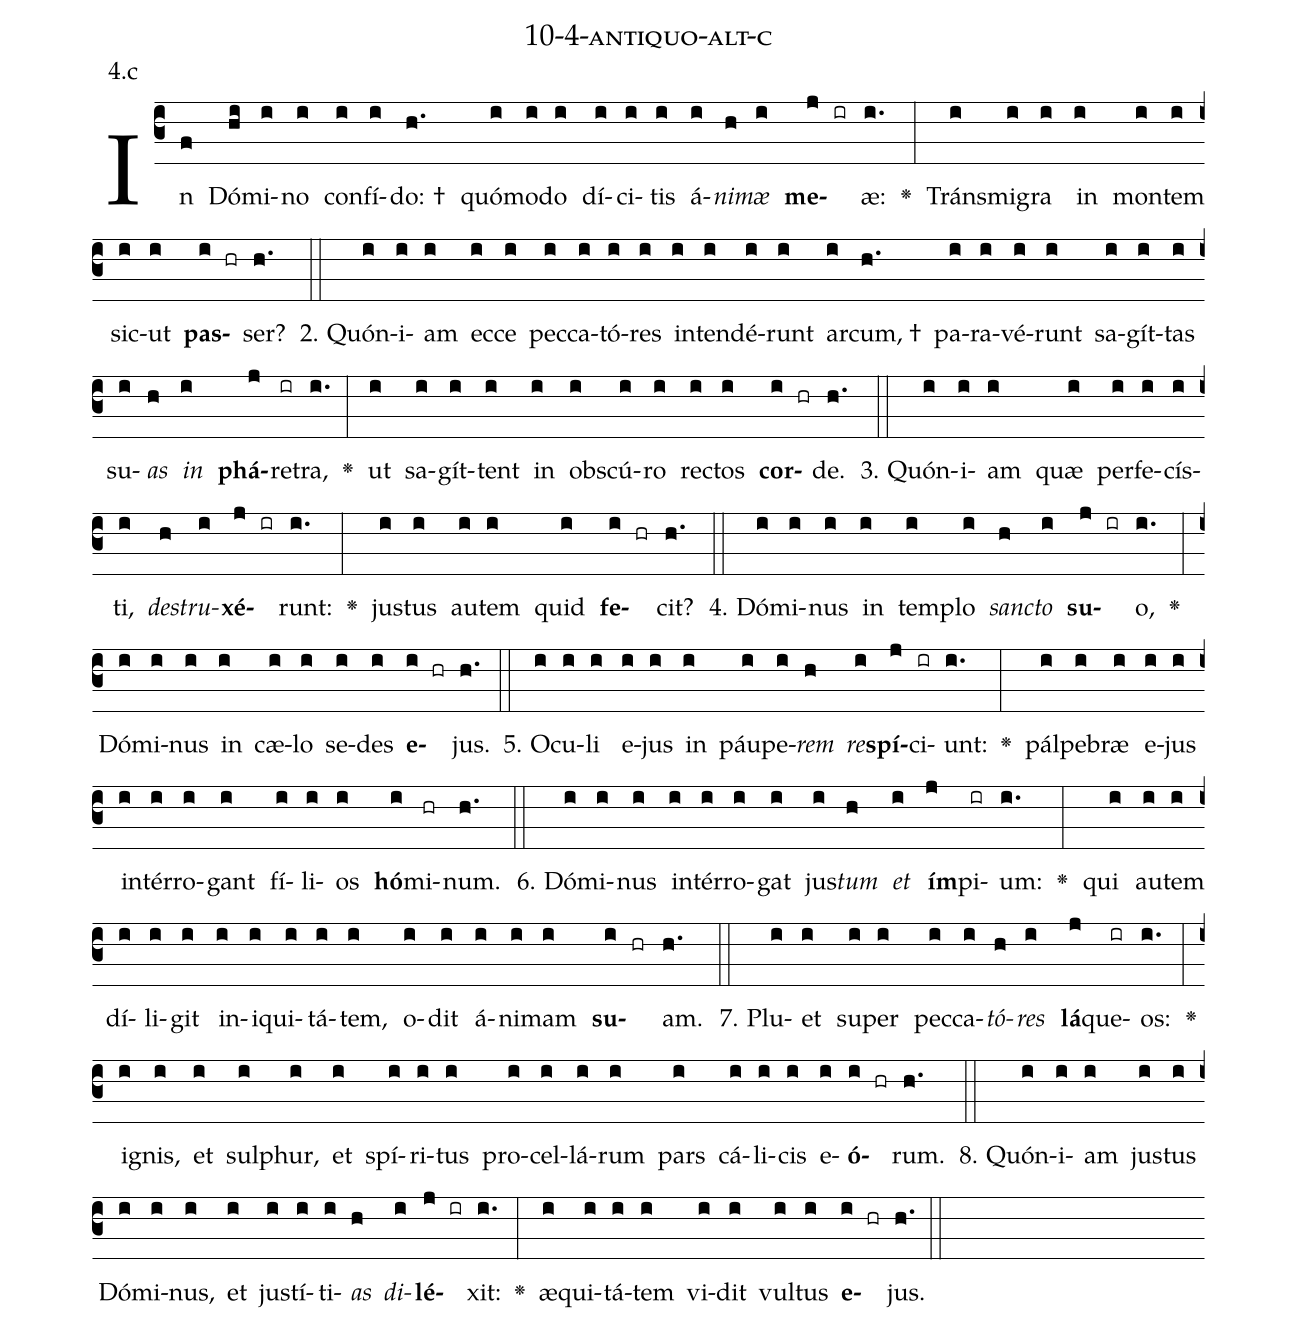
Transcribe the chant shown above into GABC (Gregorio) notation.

name: 10-4-antiquo-alt-c;
annotation: 4.c;
%%
(c3)In(f) Dó(hi)mi(i)no(i) con(i)fí(i)do: †(h.) quó(i)mo(i)do(i) dí(i)ci(i)tis(i) á(i)<i>ni</i>(h)<i>mæ</i>(i) <b>me</b>(j ir)æ:(i.) <v>\greheightstar</v>(:) Tráns(i)mi(i)gra(i) in(i) mon(i)tem(i) sic(i)ut(i) <b>pas</b>(i hr)ser?(h.) (::)
2. Quón(i)i(i)am(i) ec(i)ce(i) pec(i)ca(i)tó(i)res(i) in(i)ten(i)dé(i)runt(i) ar(i)cum, †(h.) pa(i)ra(i)vé(i)runt(i) sa(i)gít(i)tas(i) su(i)<i>as</i>(h) <i>in</i>(i) <b>phá</b>(j)re(ir)tra,(i.) <v>\greheightstar</v>(:) ut(i) sa(i)gít(i)tent(i) in(i) obs(i)cú(i)ro(i) rec(i)tos(i) <b>cor</b>(i hr)de.(h.) (::)
3. Quón(i)i(i)am(i) quæ(i) per(i)fe(i)cís(i)ti,(i) <i>de</i>(h)<i>stru</i>(i)<b>xé</b>(j ir)runt:(i.) <v>\greheightstar</v>(:) jus(i)tus(i) au(i)tem(i) quid(i) <b>fe</b>(i hr)cit?(h.) (::)
4. Dó(i)mi(i)nus(i) in(i) tem(i)plo(i) <i>sanc</i>(h)<i>to</i>(i) <b>su</b>(j ir)o,(i.) <v>\greheightstar</v>(:) Dó(i)mi(i)nus(i) in(i) cæ(i)lo(i) se(i)des(i) <b>e</b>(i hr)jus.(h.) (::)
5. O(i)cu(i)li(i) e(i)jus(i) in(i) páu(i)pe(i)<i>rem</i>(h) <i>re</i>(i)<b>spí</b>(j)ci(ir)unt:(i.) <v>\greheightstar</v>(:) pál(i)pe(i)bræ(i) e(i)jus(i) in(i)tér(i)ro(i)gant(i) fí(i)li(i)os(i) <b>hó</b>(i)mi(hr)num.(h.) (::)
6. Dó(i)mi(i)nus(i) in(i)tér(i)ro(i)gat(i) jus(i)<i>tum</i>(h) <i>et</i>(i) <b>ím</b>(j)pi(ir)um:(i.) <v>\greheightstar</v>(:) qui(i) au(i)tem(i) dí(i)li(i)git(i) in(i)i(i)qui(i)tá(i)tem,(i) o(i)dit(i) á(i)ni(i)mam(i) <b>su</b>(i hr)am.(h.) (::)
7. Plu(i)et(i) su(i)per(i) pec(i)ca(i)<i>tó</i>(h)<i>res</i>(i) <b>lá</b>(j)que(ir)os:(i.) <v>\greheightstar</v>(:) i(i)gnis,(i) et(i) sul(i)phur,(i) et(i) spí(i)ri(i)tus(i) pro(i)cel(i)lá(i)rum(i) pars(i) cá(i)li(i)cis(i) e(i)<b>ó</b>(i hr)rum.(h.) (::)
8. Quón(i)i(i)am(i) jus(i)tus(i) Dó(i)mi(i)nus,(i) et(i) jus(i)tí(i)ti(i)<i>as</i>(h) <i>di</i>(i)<b>lé</b>(j ir)xit:(i.) <v>\greheightstar</v>(:) æ(i)qui(i)tá(i)tem(i) vi(i)dit(i) vul(i)tus(i) <b>e</b>(i hr)jus.(h.) (::)
